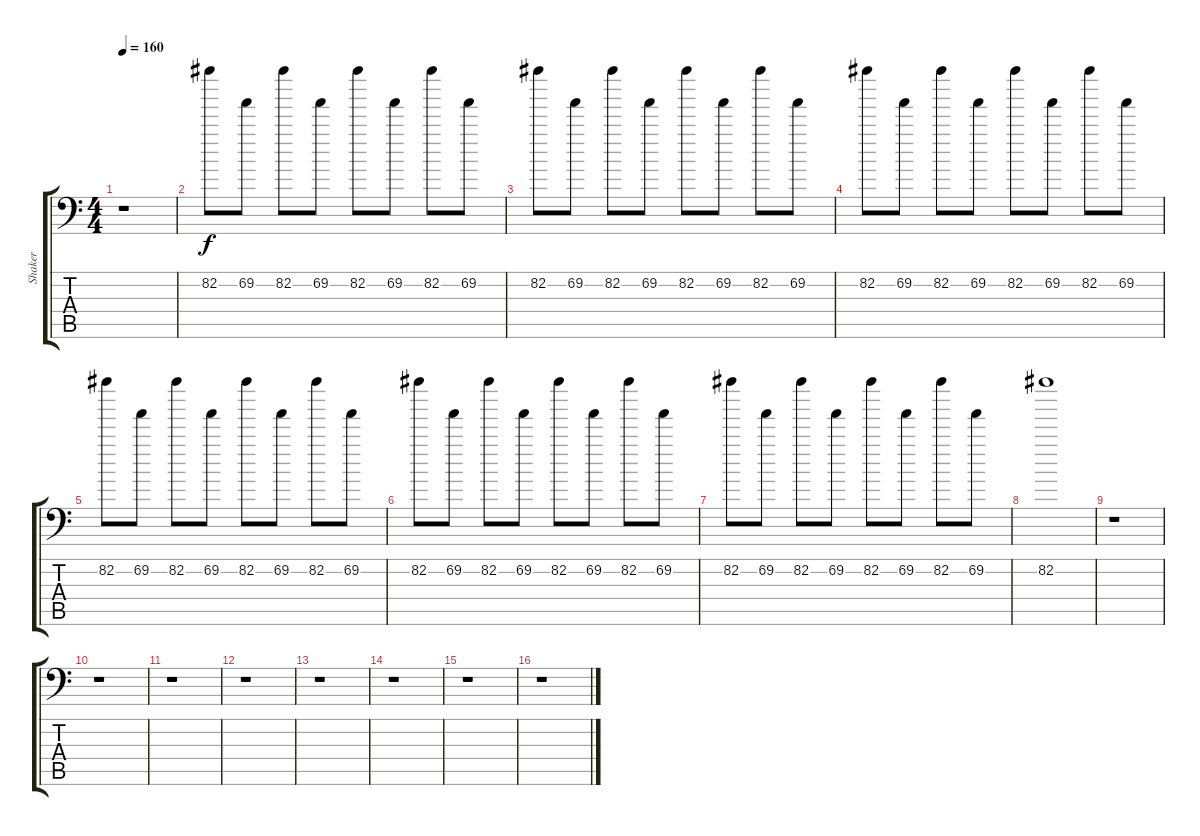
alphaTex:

\track ("Shaker" "Shaker") {instrument acousticgrandpiano}
\staff {score tabs}
\tuning (C-1 C-1 C-1 C-1 C-1 C-1) {hide}
\ts (4 4)
\tempo 160
\clef f4
\ks c
r.1{dy f} |
82.2.8 69.2.8 82.2.8 69.2.8 82.2.8 69.2.8 82.2.8 69.2.8 |
82.2.8 69.2.8 82.2.8 69.2.8 82.2.8 69.2.8 82.2.8 69.2.8 |
82.2.8 69.2.8 82.2.8 69.2.8 82.2.8 69.2.8 82.2.8 69.2.8 |
82.2.8 69.2.8 82.2.8 69.2.8 82.2.8 69.2.8 82.2.8 69.2.8 |
82.2.8 69.2.8 82.2.8 69.2.8 82.2.8 69.2.8 82.2.8 69.2.8 |
82.2.8 69.2.8 82.2.8 69.2.8 82.2.8 69.2.8 82.2.8 69.2.8 |
82.2.1 |
r.1 |
r.1 |
r.1 |
r.1 |
r.1 |
r.1 |
r.1 |
r.1
